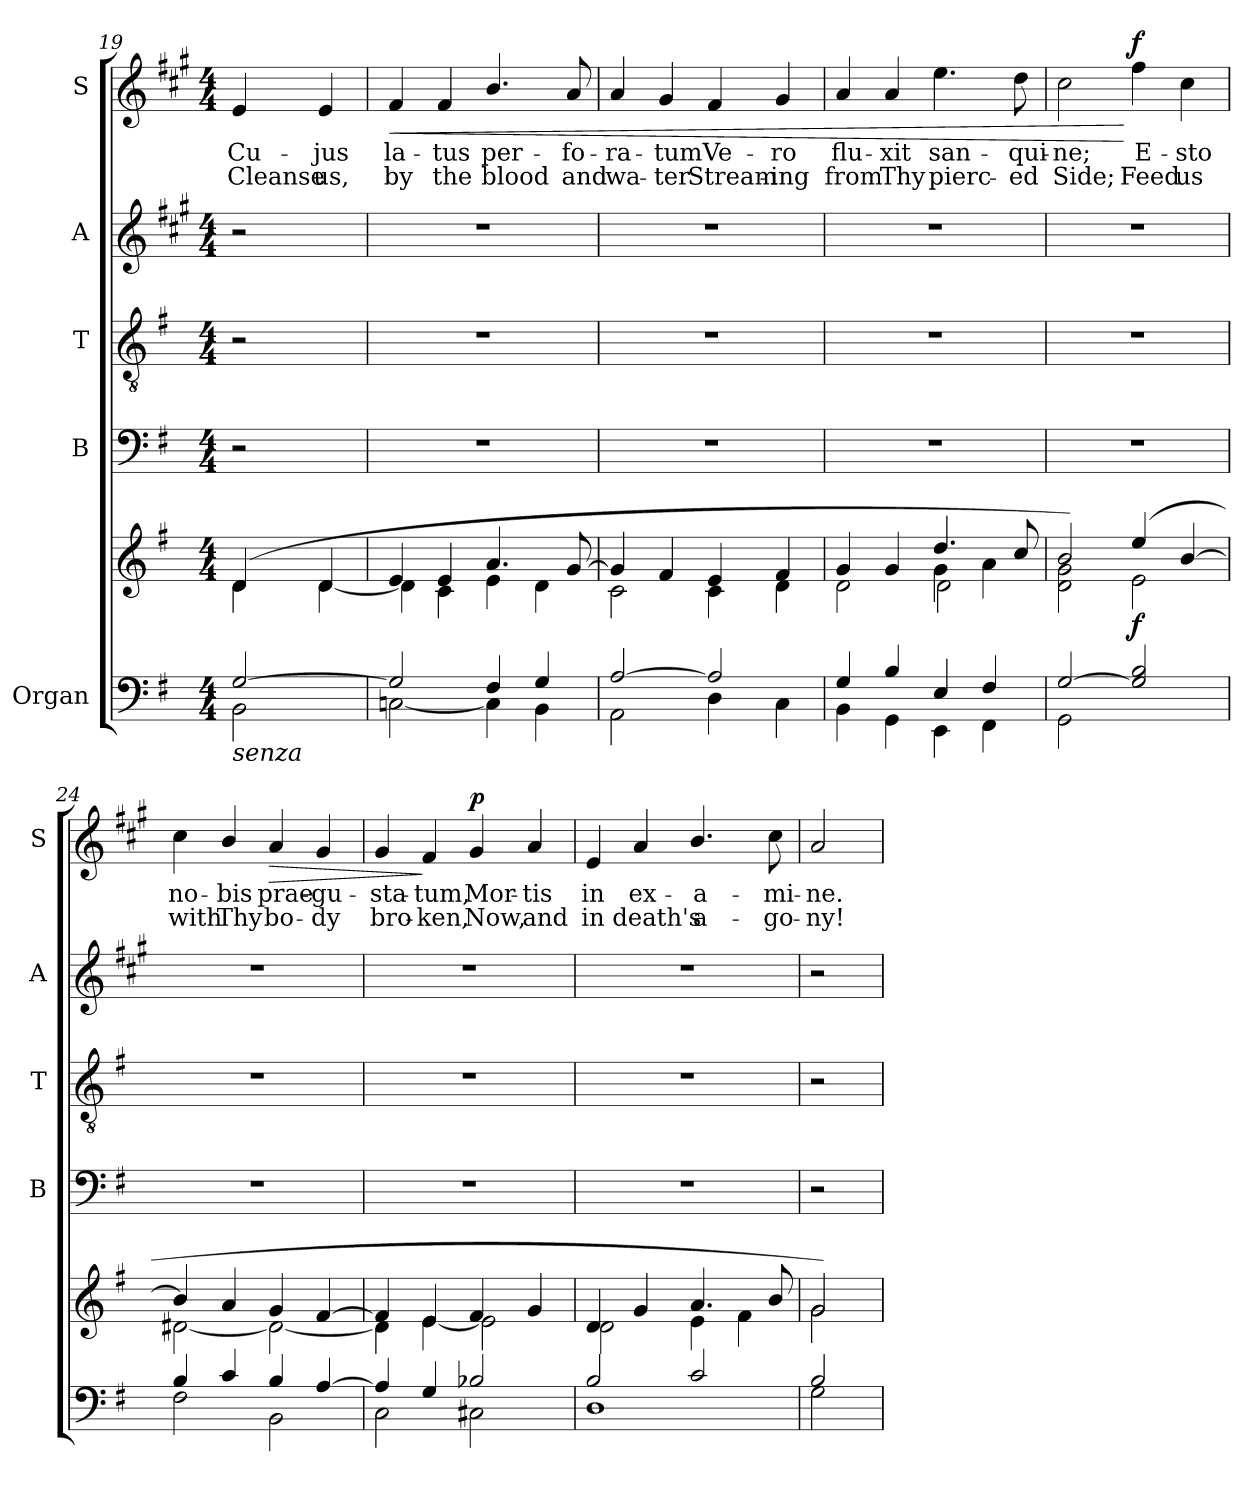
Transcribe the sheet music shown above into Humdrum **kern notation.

**kern	**kern	**dynam	**kern	**kern	**kern	**kern	**text	**text	**dynam
*part5	*part5	*part5	*part4	*part3	*part2	*part1	*part1	*part1	*part1
*staff6	*staff5	*staff5/6	*staff4	*staff3	*staff2	*staff1	*staff1	*staff1	*staff1
*I"Organ	*	*	*I"B	*I"T	*I"A	*I"S	*	*	*
*	*	*	*I'B	*I'T	*I'A	*I'S	*	*	*
!!LO:LB:g=z
*clefF4	*clefG2	*	*clefF4	*clefGv2	*clefG2	*clefG2	*	*	*
*	*	*	*	*	*ITrd1c2	*ITrd1c2	*	*	*
*k[f#]	*k[f#]	*	*k[f#]	*k[f#]	*k[f#]	*k[f#]	*	*	*
*M4/4	*M4/4	*	*M4/4	*M4/4	*M4/4	*M4/4	*	*	*
=19	=19	=19	=19	=19	=19	=19	=19	=19	=19
*^	*^	*	*	*	*	*	*	*	*
!LO:TX:b:i:t=senza	!	!	!	!	!	!	!	!	!	!	!
[2G/	2BB\	(4d/	4d\	.	2r	2r	2r	4d/	Cu-	Cleanse	.
.	.	4d/	[4d\	.	.	.	.	4d/	jus	us,	.
=20	=20	=20	=20	=20	=20	=20	=20	=20	=20	=20	=20
!	!	!	!	!	!	!	!	!	!	!	!LO:HP:b
2G/]	[2Cn\	4e/	4d\]	.	1r	1r	1r	4e/	la-	by	<
.	.	4e/	4c\	.	.	.	.	4e/	tus	the	.
4F#/	4C\]	4.a/	4e\	.	.	.	.	4.a/	per-	blood	.
4G/	4BB\	.	4d\	.	.	.	.	.	.	.	.
.	.	[8g/	.	.	.	.	.	8g/	fo-	and	.
=21	=21	=21	=21	=21	=21	=21	=21	=21	=21	=21	=21
[2A/	2AA\	4g/]	2c\	.	1r	1r	1r	4g/	ra-	wa-	.
.	.	4f#/	.	.	.	.	.	4f#/	tum	ter	.
2A/]	4D\	4e/	4c\	.	.	.	.	4e/	Ve-	Stream-	.
.	4C\	4f#/	4d\	.	.	.	.	4f#/	ro	ing	.
=22	=22	=22	=22	=22	=22	=22	=22	=22	=22	=22	=22
*	*	*	*^	*	*	*	*	*	*	*	*
4G/	4BB\	4g/	2d\	2ryy	.	1r	1r	1r	4g/	flu-	from	.
4B/	4GG\	4g/	.	.	.	.	.	.	4g/	xit	Thy	.
4E/	4EE\	4.dd/	4g\	2d\	.	.	.	.	4.dd\	san-	pierc-	.
4F#/	4FF#\	.	4a\	.	.	.	.	.	.	.	.	.
.	.	8cc/	.	.	.	.	.	.	8cc\	qui-	ed	.
*	*	*	*v	*v	*	*	*	*	*	*	*	*
!!LO:LB:g=z
=23	=23	=23	=23	=23	=23	=23	=23	=23	=23	=23	=23
[2G/	2GG\	2b/)	2d\ 2g\	.	1r	1r	1r	2b\	ne;	Side;	.
!	!	!	!	!LO:DY:a=2	!	!	!	!	!	!	!LO:DY:n=1:a
2G/] 2B/	2ryy	(4ee/	2e\	f	.	.	.	4ee\	E-	Feed	[ f
.	.	[4b/	.	.	.	.	.	4b\	sto	us	.
=24	=24	=24	=24	=24	=24	=24	=24	=24	=24	=24	=24
4B/	2F#\	4b/]	[2d#X\	.	1r	1r	1r	4b\	no-	with	.
4c/	.	4a/	.	.	.	.	.	4a/	bis	Thy	.
!	!	!	!	!	!	!	!	!	!	!	!LO:HP:b
4B/	2BB\	4g/	2d#\_	.	.	.	.	4g/	prae-	bo-	>
[4A/	.	[4f#/	.	.	.	.	.	4f#/	gu-	dy	.
=25	=25	=25	=25	=25	=25	=25	=25	=25	=25	=25	=25
4A/]	2C\	4f#/]	4d#\]	.	1r	1r	1r	4f#/	sta-	bro-	.
4G/	.	4e/	[4e\	.	.	.	.	4e/	tum,	ken,	]
!	!	!	!	!	!	!	!	!	!	!	!LO:DY:a
2B-X/	2C#X\	4f#/	2e\]	.	.	.	.	4f#/	Mor-	Now,	p
.	.	4g/	.	.	.	.	.	4g/	tis	and	.
=26	=26	=26	=26	=26	=26	=26	=26	=26	=26	=26	=26
2B/	1D	4d/	2d\	.	1r	1r	1r	4d/	in	in	.
.	.	4g/	.	.	.	.	.	4g/	ex-	death's	.
2c/	.	4.a/	4e\	.	.	.	.	4.a/	a-	a-	.
.	.	.	4f#\	.	.	.	.	.	.	.	.
.	.	8b/	.	.	.	.	.	8b\	mi-	go-	.
=27	=27	=27	=27	=27	=27	=27	=27	=27	=27	=27	=27
2B/	2G\	2g/)	2g\	.	2r	2r	2r	2g/	ne.	ny!	.
*v	*v	*	*	*	*	*	*	*	*	*	*
*	*v	*v	*	*	*	*	*	*	*	*
=	=	=	=	=	=	=	=	=	=
*-	*-	*-	*-	*-	*-	*-	*-	*-	*-
